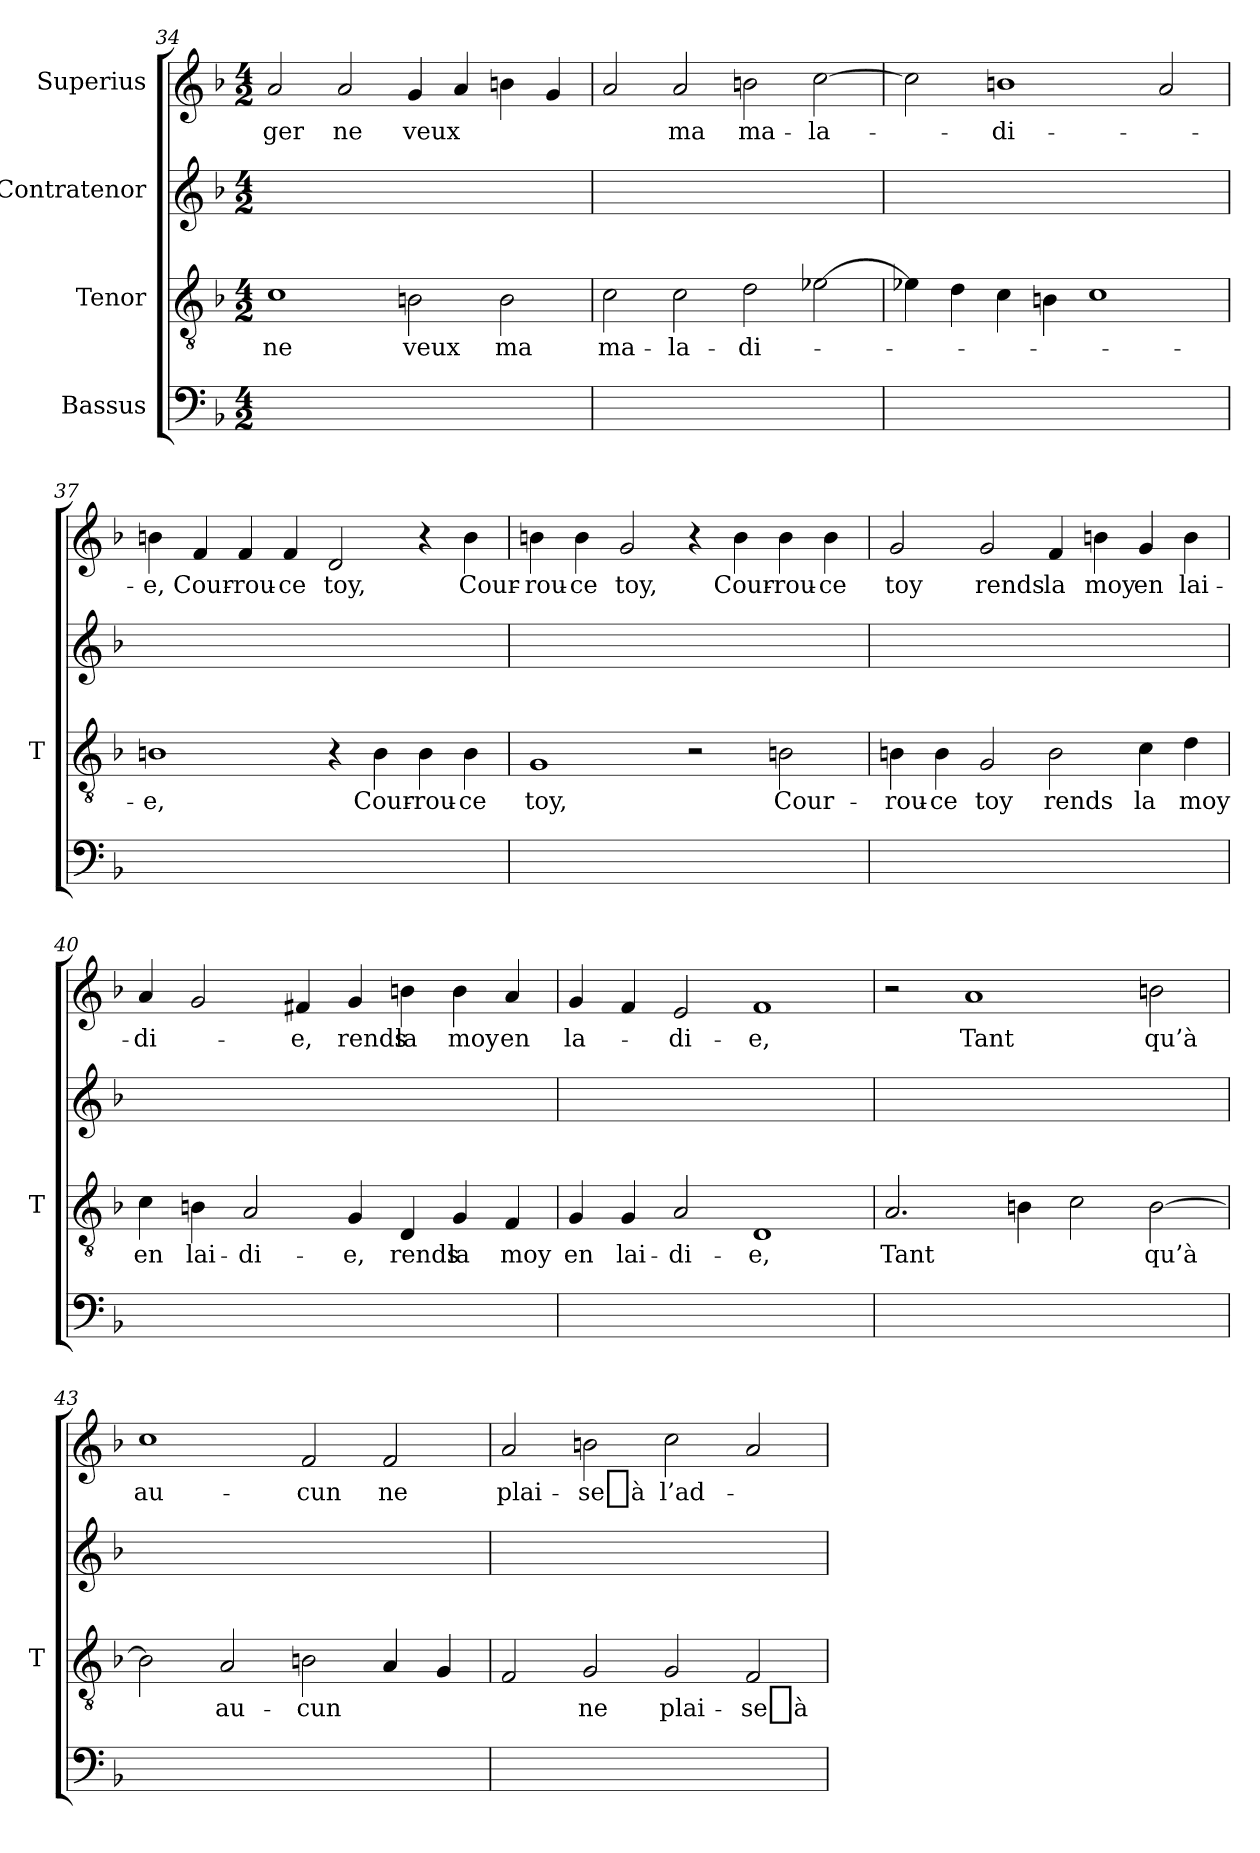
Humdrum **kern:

**kern	**kern	**text	**kern	**kern	**text
*part4	*part3	*part3	*part2	*part1	*part1
*staff4	*staff3	*staff3	*staff2	*staff1	*staff1
*I"Bassus	*I"Tenor	*	*I"Contratenor	*I"Superius	*
*	*I'T	*	*	*	*
*clefF4	*clefGv2	*	*clefG2	*clefG2	*
*k[b-]	*k[b-]	*	*k[b-]	*k[b-]	*
*M4/2	*M4/2	*	*M4/2	*M4/2	*
=34	=34	=34	=34	=34	=34
0ryy	1c	-ne	0ryy	2a	-ger
.	.	.	.	2a	-ne
.	2B	-veux	.	4g	-veux
.	.	.	.	4a	.
.	2B	-ma	.	4b	.
.	.	.	.	4g	.
=35	=35	=35	=35	=35	=35
0ryy	2c	ma-	0ryy	2a	.
.	2c	la-	.	2a	-ma
.	2d	di-	.	2b	ma-
.	[2e-X	.	.	[2cc	la-
=36	=36	=36	=36	=36	=36
0ryy	4e-X]	.	0ryy	2cc]	.
.	4d	.	.	.	.
.	4c	.	.	1b	di-
.	4B	.	.	.	.
.	1c	.	.	.	.
.	.	.	.	2a	.
=37	=37	=37	=37	=37	=37
0ryy	1B	-e,	0ryy	4b	-e,
.	.	.	.	4f	Cour-
.	.	.	.	4f	rou-
.	.	.	.	4f	-ce
.	4r	.	.	2d	-toy,
.	4B	Cour-	.	.	.
.	4B	rou-	.	4r	.
.	4B	-ce	.	4b	Cour-
=38	=38	=38	=38	=38	=38
0ryy	1G	-toy,	0ryy	4b	rou-
.	.	.	.	4b	-ce
.	.	.	.	2g	-toy,
.	2r	.	.	4r	.
.	.	.	.	4b	Cour-
.	2B	Cour-	.	4b	rou-
.	.	.	.	4b	-ce
=39	=39	=39	=39	=39	=39
0ryy	4B	rou-	0ryy	2g	-toy
.	4B	-ce	.	.	.
.	2G	-toy	.	2g	-rends
.	2B	-rends	.	4f	-la
.	.	.	.	4b	-moy
.	4c	-la	.	4g	-en
.	4d	-moy	.	4b	lai-
=40	=40	=40	=40	=40	=40
0ryy	4c	-en	0ryy	4a	di-
.	4B	lai-	.	2g	.
.	2A	di-	.	.	.
.	.	.	.	4f#X	-e,
.	4G	-e,	.	4g	-rends
.	4D	-rends	.	4b	-la
.	4G	-la	.	4b	-moy
.	4F	-moy	.	4a	-en
=41	=41	=41	=41	=41	=41
0ryy	4G	-en	0ryy	4g	la-
.	4G	lai-	.	4f	.
.	2A	di-	.	2e	di-
.	1D	-e,	.	1f	-e,
=42	=42	=42	=42	=42	=42
0ryy	2.A	-Tant	0ryy	2r	.
.	.	.	.	1a	-Tant
.	4B	.	.	.	.
.	2c	.	.	.	.
.	[2B	-qu’à	.	2b	-qu’à
=43	=43	=43	=43	=43	=43
0ryy	2B]	.	0ryy	1cc	au-
.	2A	au-	.	.	.
.	2B	-cun	.	2f	-cun
.	4A	.	.	2f	-ne
.	4G	.	.	.	.
=44	=44	=44	=44	=44	=44
0ryy	2F	.	0ryy	2a	plai-
.	2G	-ne	.	2b	-se_à
.	2G	plai-	.	2cc	l’ad-
.	2F	-se_à	.	2a	.
=	=	=	=	=	=
*-	*-	*-	*-	*-	*-
